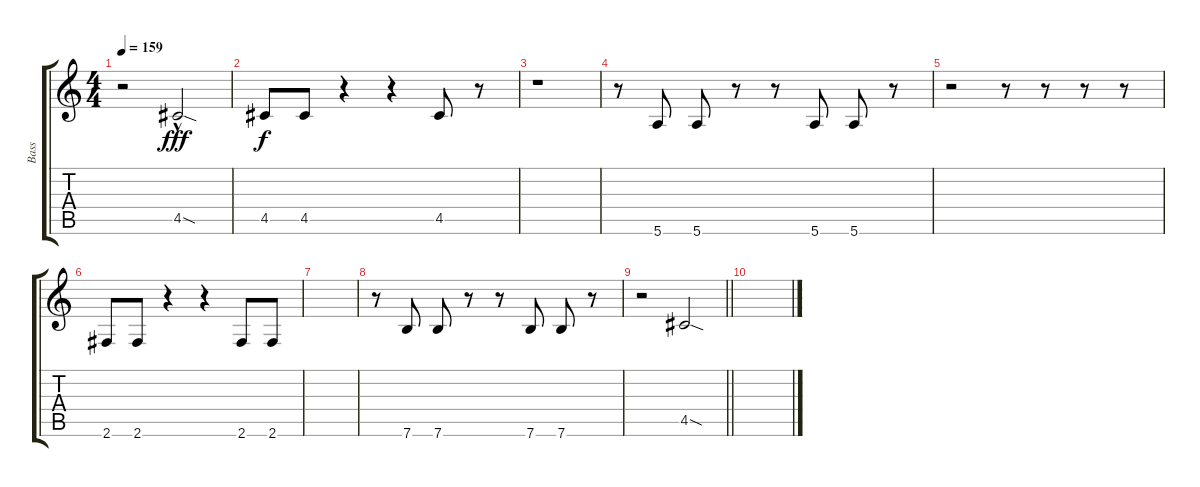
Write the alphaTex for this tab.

\track ("Bass" "Bass") {instrument electricbasspick}
\staff {score tabs}
\tuning (E4 B3 G3 D3 A2 E2) {hide}
\ts (4 4)
\tempo 159
\clef g2
\ks c
r.2{dy f} 4.5{sod hac}.2{dy fff} |
4.5.8{dy f} 4.5.8 r.4 r.4 4.5.8 r.8 |
r.1 |
r.8 5.6.8 5.6.8 r.8 r.8 5.6.8 5.6.8 r.8 |
r.2 r.8 r.8 r.8 r.8 |
2.6.8 2.6.8 r.4 r.4 2.6.8 2.6.8 |
|
r.8 7.6.8 7.6.8 r.8 r.8 7.6.8 7.6.8 r.8 |
\barLineRight lightlight
r.2 4.5{sod}.2 |
\section ("" "")
